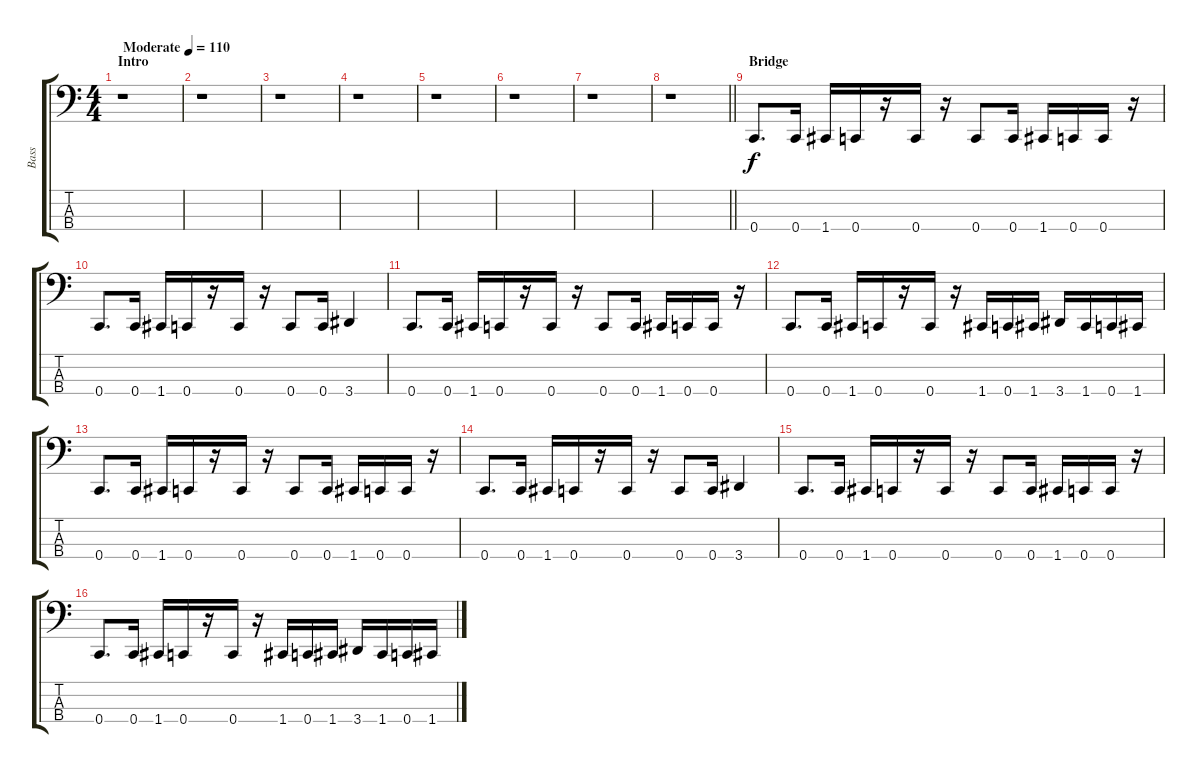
\track ("Bass" "Bass") {instrument electricbasspick}
\staff {score tabs}
\tuning (F2 C2 G1 C1) {hide}
\ts (4 4)
\section ("" "Intro")
\tempo (110 "Moderate")
\clef f4
\ks c
r.1{dy f instrument electricbasspick} |
r.1 |
r.1 |
r.1 |
r.1 |
r.1 |
r.1 |
\barLineRight lightlight
r.1 |
\section ("" "Bridge")
0.4.8{d} 0.4.16 1.4.16 0.4.16 r.16 0.4.16 r.16 0.4.8 0.4.16 1.4.16 0.4.16 0.4.16 r.16 |
0.4.8{d} 0.4.16 1.4.16 0.4.16 r.16 0.4.16 r.16 0.4.8 0.4.16 3.4.4 |
0.4.8{d} 0.4.16 1.4.16 0.4.16 r.16 0.4.16 r.16 0.4.8 0.4.16 1.4.16 0.4.16 0.4.16 r.16 |
0.4.8{d} 0.4.16 1.4.16 0.4.16 r.16 0.4.16 r.16 1.4.16 0.4.16 1.4.16 3.4.16 1.4.16 0.4.16 1.4.16 |
0.4.8{d} 0.4.16 1.4.16 0.4.16 r.16 0.4.16 r.16 0.4.8 0.4.16 1.4.16 0.4.16 0.4.16 r.16 |
0.4.8{d} 0.4.16 1.4.16 0.4.16 r.16 0.4.16 r.16 0.4.8 0.4.16 3.4.4 |
0.4.8{d} 0.4.16 1.4.16 0.4.16 r.16 0.4.16 r.16 0.4.8 0.4.16 1.4.16 0.4.16 0.4.16 r.16 |
0.4.8{d} 0.4.16 1.4.16 0.4.16 r.16 0.4.16 r.16 1.4.16 0.4.16 1.4.16 3.4.16 1.4.16 0.4.16 1.4.16
